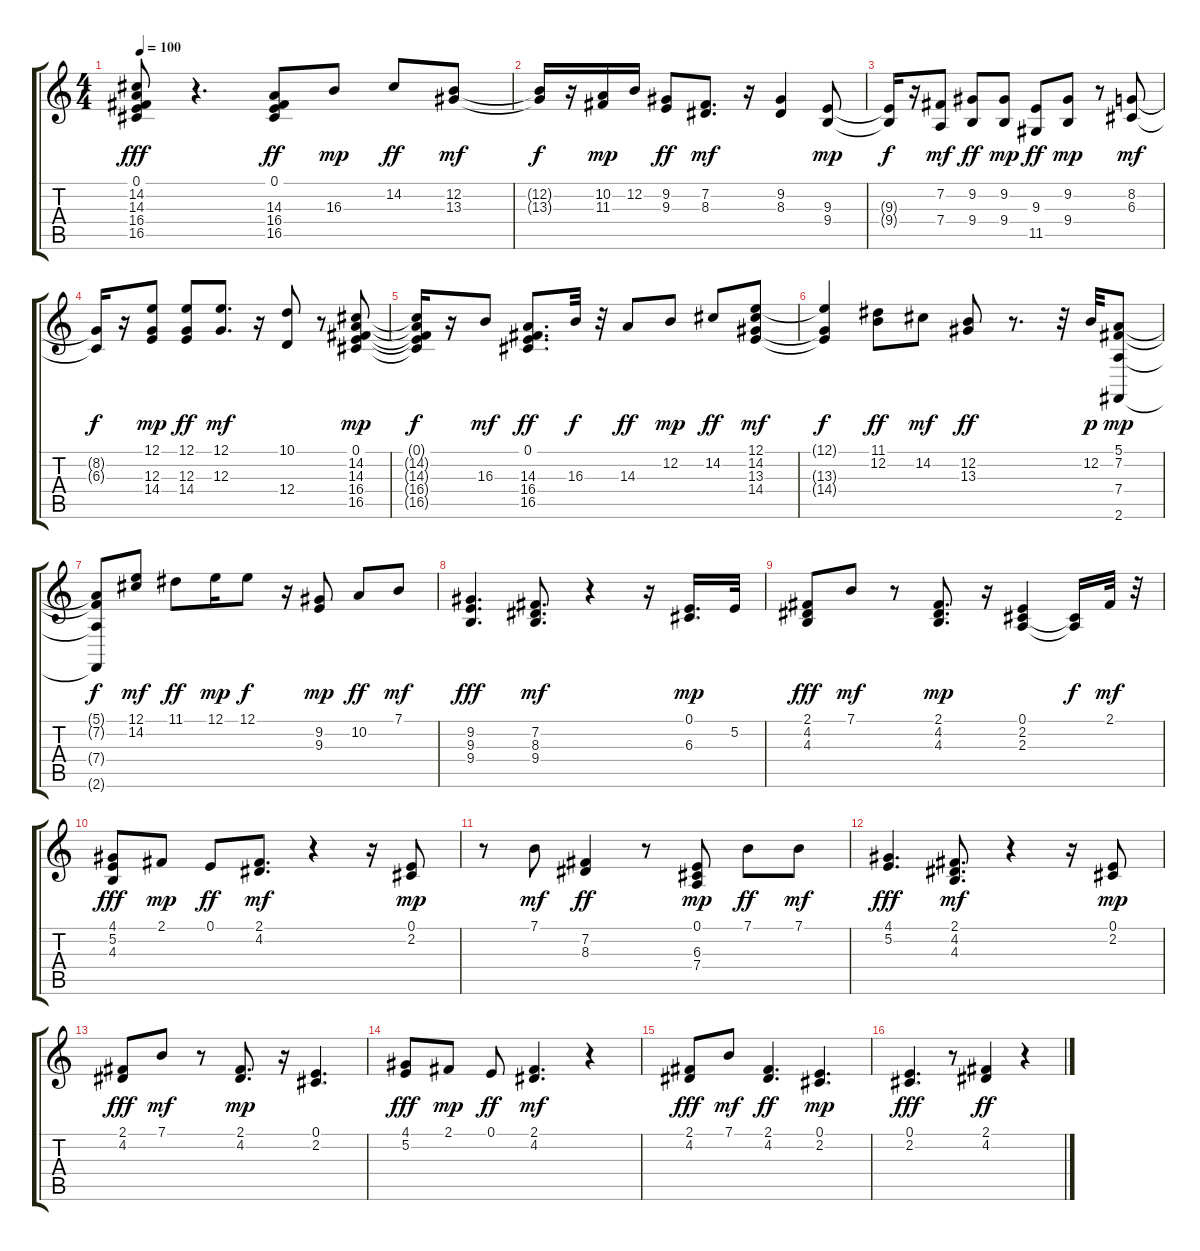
\track "" {instrument lead8bassandlead}
\staff {score tabs}
\tuning (E4 B3 G3 D3 A2 E2) {hide}
\ts (4 4)
\tempo 100
\clef g2
\ks c
(0.1 14.2 14.3 16.4 16.5).8{dy fff} r.4{d} (0.1 14.3 16.4 16.5).8{dy ff} 16.3.8{dy mp} 14.2.8{dy ff} (12.2 13.3).8{dy mf} |
(12.2{t} 13.3{t}).16{dy f} r.16 (10.2 11.3).16{dy mp} 12.2.16 (9.2 9.3).8{dy ff} (7.2 8.3).8{d dy mf} r.16 (9.2 8.3).4 (9.3 9.4).8{dy mp} |
(9.3{t} 9.4{t}).16{dy f} r.16 (7.2 7.4).8{dy mf} (9.2 9.4).8{dy ff} (9.2 9.4).8{dy mp} (9.3 11.5).8{dy ff} (9.2 9.4).8{dy mp} r.8 (8.2 6.3).8{dy mf} |
(8.2{t} 6.3{t}).16{dy f} r.16 (12.1 12.3 14.4).8{dy mp} (12.1 12.3 14.4).8{dy ff} (12.1 12.3).8{d dy mf} r.16 (10.1 12.4).8 r.8 (0.1 14.2 14.3 16.4 16.5).8{dy mp} |
(0.1{t} 14.2{t} 14.3{t} 16.4{t} 16.5{t}).16{dy f} r.16 16.3.8{dy mf} (0.1 14.3 16.4 16.5).8{d dy ff} 16.3.32{dy f} r.32 14.3.8{dy ff} 12.2.8{dy mp} 14.2.8{dy ff} (12.1 14.2 13.3 14.4).8{dy mf} |
(12.1{t} 13.3{t} 14.4{t}).4{dy f} (11.1 12.2).8{dy ff} 14.2.8{dy mf} (12.2 13.3).8{dy ff} r.8{d} r.32 12.2.32{dy p volume 11 instrument lead8bassandlead} (5.1 7.2 7.4 2.6).8{dy mp volume 10} |
(5.1{t} 7.2{t} 7.4{t} 2.6{t}).8{dy f} (12.1 14.2).8{dy mf volume 8} 11.1.8{dy ff} 12.1.16{dy mp} 12.1.8{dy f} r.16 (9.2 9.3).8{dy mp instrument electricbasspick} 10.2.8{dy ff} 7.1.8{dy mf} |
(9.2 9.3 9.4).4{d dy fff volume 9} (7.2 8.3 9.4).8{d dy mf} r.4 r.16 (0.1 6.3).16{d dy mp} 5.2.32 |
(2.1 4.2 4.3).8{dy fff} 7.1.8{dy mf} r.8 (2.1 4.2 4.3).8{d dy mp} r.16 (0.1 2.2 2.3).4 (2.2{t} 2.3{t}).16{dy f} 2.1.32{dy mf} r.32 |
(4.1 5.2 4.3).8{dy fff} 2.1.8{dy mp} 0.1.8{dy ff} (2.1 4.2).8{d dy mf} r.4 r.16 (0.1 2.2).8{dy mp} |
r.8 7.1.8{dy mf} (7.2 8.3).4{dy ff} r.8 (0.1 6.3 7.4).8{dy mp} 7.1.8{dy ff} 7.1.8{dy mf} |
(4.1 5.2).4{d dy fff} (2.1 4.2 4.3).8{d dy mf} r.4 r.16 (0.1 2.2).8{dy mp} |
(2.1 4.2).8{dy fff} 7.1.8{dy mf} r.8 (2.1 4.2).8{d dy mp} r.16 (0.1 2.2).4{d} |
(4.1 5.2).8{dy fff} 2.1.8{dy mp} 0.1.8{dy ff} (2.1 4.2).4{d dy mf} r.4 |
(2.1 4.2).8{dy fff} 7.1.8{dy mf} (2.1 4.2).4{d dy ff} (0.1 2.2).4{d dy mp} |
(0.1 2.2).4{d dy fff} r.8 (2.1 4.2).4{dy ff} r.4
